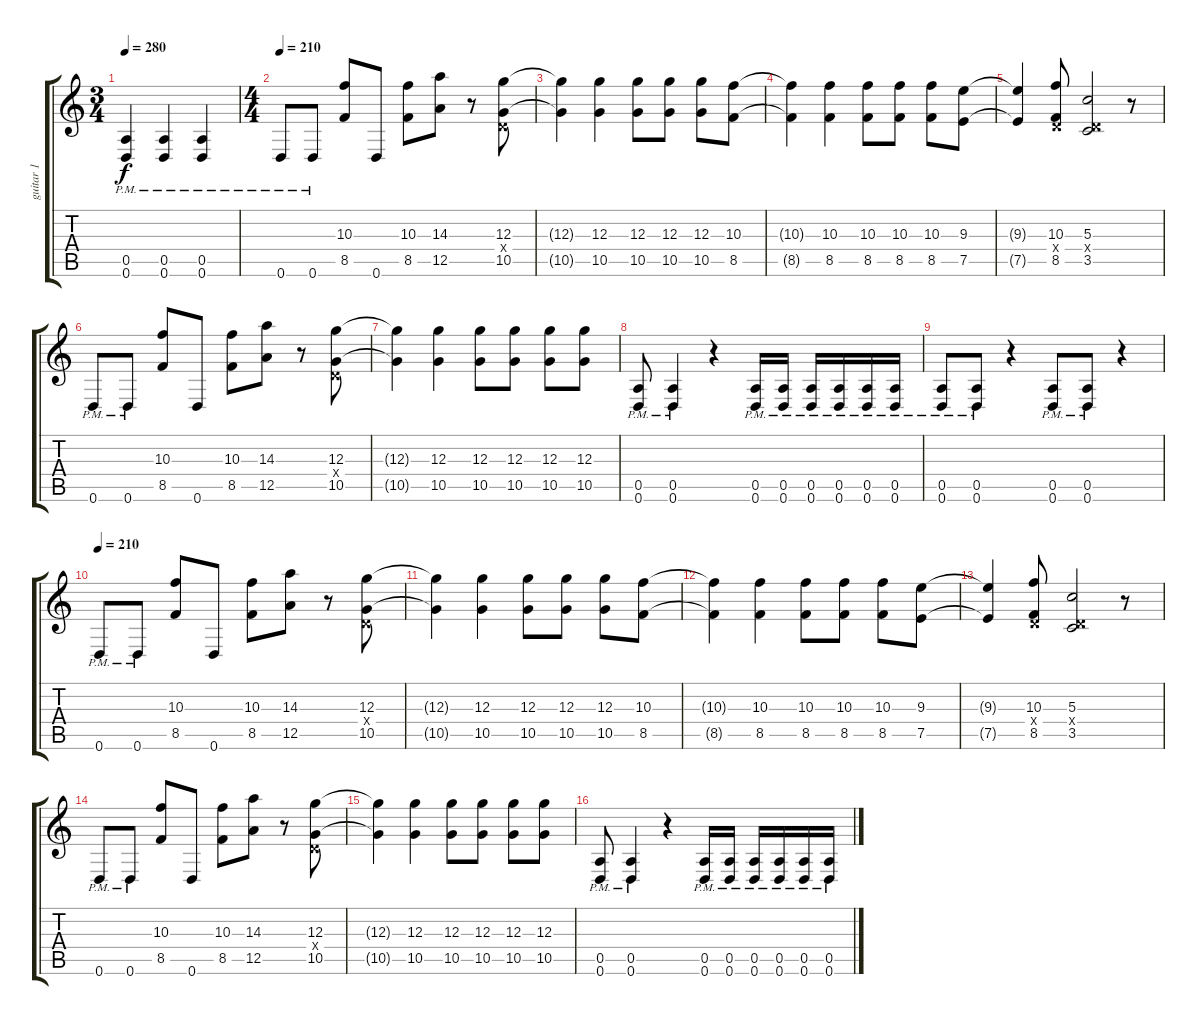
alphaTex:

\track ("guitar 1" "guitar 1") {instrument distortionguitar}
\staff {score tabs}
\tuning (E4 B3 G3 D3 A2 D2) {hide}
\ts (3 4)
\tempo 280
\clef g2
\ks c
(0.5{pm} 0.6).4{dy f} (0.5{pm} 0.6).4 (0.5{pm} 0.6).4 |
\ts (4 4)
\tempo 210
0.6{pm}.8{instrument distortionguitar} 0.6{pm}.8 (10.3 8.5).8 0.6.8 (10.3 8.5).8 (14.3 12.5).8 r.8 (12.3 0.4{x} 10.5).8 |
(12.3{t} 10.5{t}).4 (12.3 10.5).4 (12.3 10.5).8 (12.3 10.5).8 (12.3 10.5).8 (10.3 8.5).8 |
(10.3{t} 8.5{t}).4 (10.3 8.5).4 (10.3 8.5).8 (10.3 8.5).8 (10.3 8.5).8 (9.3 7.5).8 |
(9.3{t} 7.5{t}).4 (10.3 0.4{x} 8.5).8 (5.3 0.4{x} 3.5).2 r.8 |
0.6{pm}.8 0.6{pm}.8 (10.3 8.5).8 0.6.8 (10.3 8.5).8 (14.3 12.5).8 r.8 (12.3 0.4{x} 10.5).8 |
(12.3{t} 10.5{t}).4 (12.3 10.5).4 (12.3 10.5).8 (12.3 10.5).8 (12.3 10.5).8 (12.3 10.5).8 |
(0.5{pm} 0.6).8 (0.5{pm} 0.6).4 r.4 (0.5{pm} 0.6).16 (0.5{pm} 0.6).16 (0.5{pm} 0.6).16 (0.5{pm} 0.6).16 (0.5{pm} 0.6).16 (0.5{pm} 0.6).16 |
(0.5{pm} 0.6).8 (0.5{pm} 0.6).8 r.4 (0.5{pm} 0.6).8 (0.5{pm} 0.6).8 r.4 |
\tempo 210
0.6{pm}.8 0.6{pm}.8 (10.3 8.5).8 0.6.8 (10.3 8.5).8 (14.3 12.5).8 r.8 (12.3 0.4{x} 10.5).8 |
(12.3{t} 10.5{t}).4 (12.3 10.5).4 (12.3 10.5).8 (12.3 10.5).8 (12.3 10.5).8 (10.3 8.5).8 |
(10.3{t} 8.5{t}).4 (10.3 8.5).4 (10.3 8.5).8 (10.3 8.5).8 (10.3 8.5).8 (9.3 7.5).8 |
(9.3{t} 7.5{t}).4 (10.3 0.4{x} 8.5).8 (5.3 0.4{x} 3.5).2 r.8 |
0.6{pm}.8 0.6{pm}.8 (10.3 8.5).8 0.6.8 (10.3 8.5).8 (14.3 12.5).8 r.8 (12.3 0.4{x} 10.5).8 |
(12.3{t} 10.5{t}).4 (12.3 10.5).4 (12.3 10.5).8 (12.3 10.5).8 (12.3 10.5).8 (12.3 10.5).8 |
(0.5{pm} 0.6).8 (0.5{pm} 0.6).4 r.4 (0.5{pm} 0.6).16 (0.5{pm} 0.6).16 (0.5{pm} 0.6).16 (0.5{pm} 0.6).16 (0.5{pm} 0.6).16 (0.5{pm} 0.6).16
